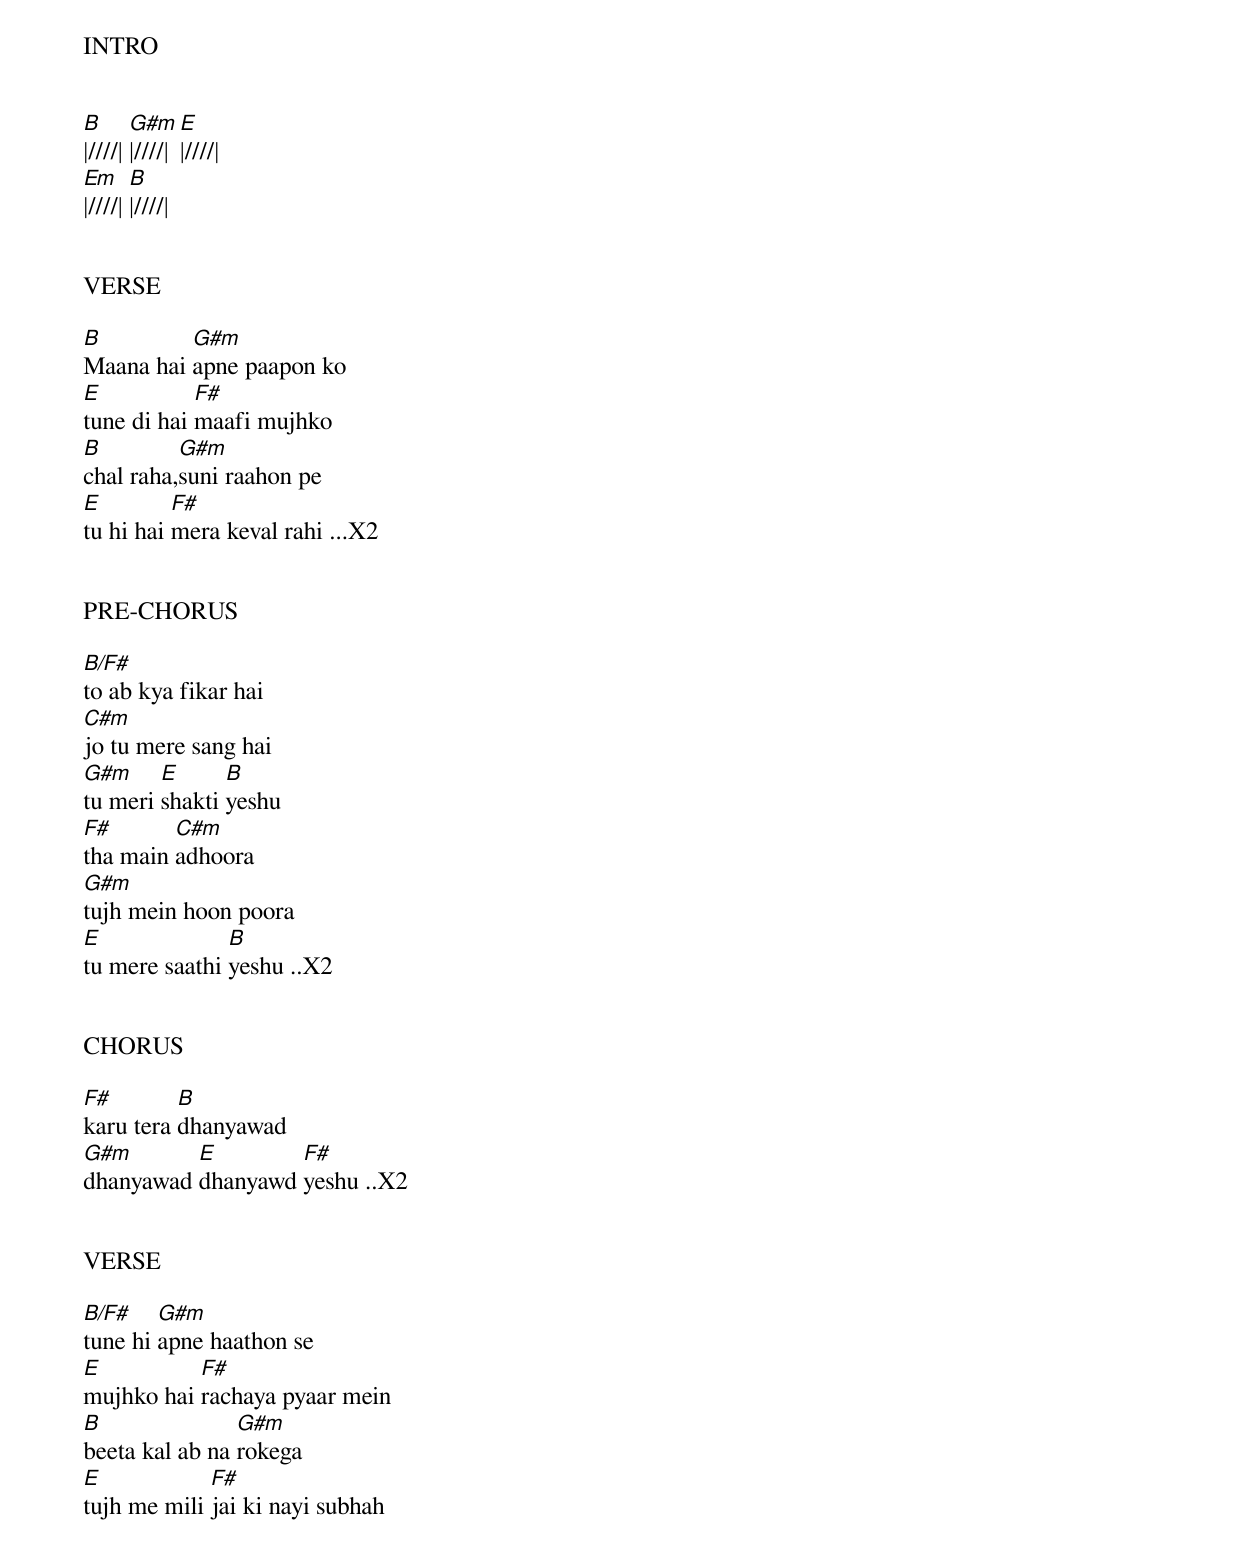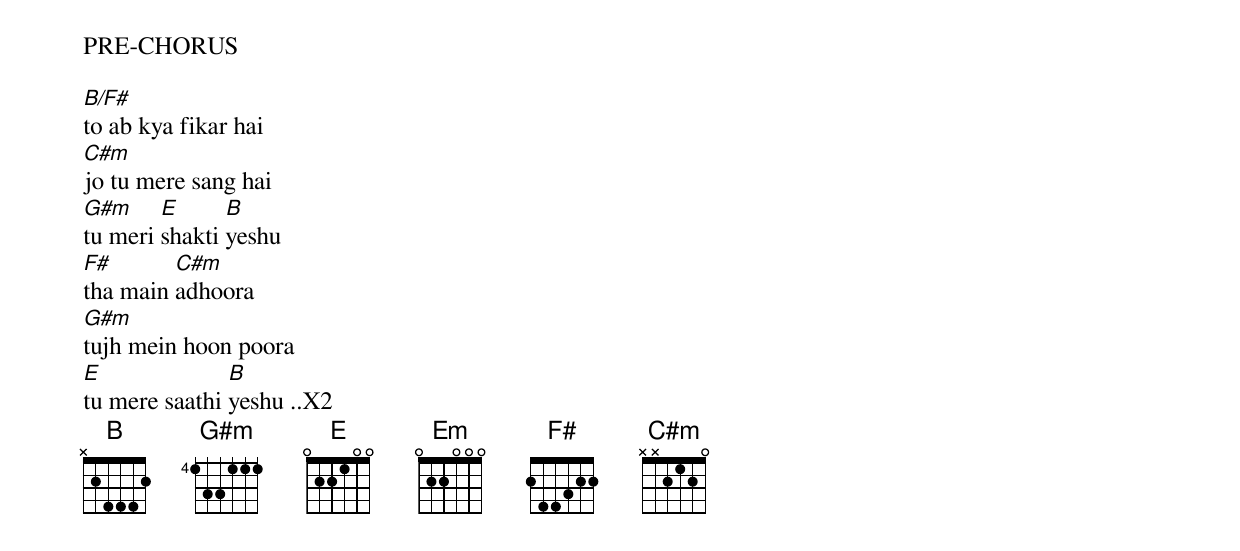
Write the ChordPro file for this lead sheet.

INTRO


[B]|////| [G#m]|////| [E]|////|
[Em]|////| [B]|////|


VERSE

[B]Maana hai [G#m]apne paapon ko
[E]tune di hai [F#]maafi mujhko
[B]chal raha,[G#m]suni raahon pe
[E]tu hi hai [F#]mera keval rahi ...X2


PRE-CHORUS

[B/F#]to ab kya fikar hai
[C#m]jo tu mere sang hai
[G#m]tu meri [E]shakti [B]yeshu
[F#]tha main [C#m]adhoora
[G#m]tujh mein hoon poora
[E]tu mere saathi [B]yeshu ..X2


CHORUS

[F#]karu tera [B]dhanyawad
[G#m]dhanyawad [E]dhanyawd [F#]yeshu ..X2


VERSE

[B/F#]tune hi [G#m]apne haathon se
[E]mujhko hai [F#]rachaya pyaar mein
[B]beeta kal ab na [G#m]rokega
[E]tujh me mili [F#]jai ki nayi subhah


PRE-CHORUS

[B/F#]to ab kya fikar hai
[C#m]jo tu mere sang hai
[G#m]tu meri [E]shakti [B]yeshu
[F#]tha main [C#m]adhoora
[G#m]tujh mein hoon poora
[E]tu mere saathi [B]yeshu ..X2
